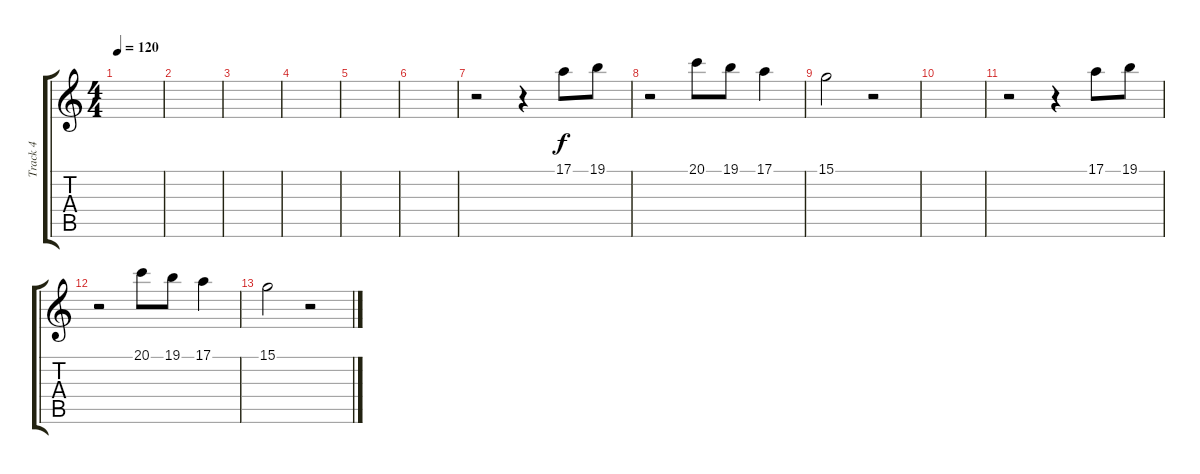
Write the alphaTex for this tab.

\track ("Track 4" "Track 4") {instrument tubularbells}
\staff {score tabs}
\tuning (E4 B3 G3 D3 A2 E2) {hide}
\ts (4 4)
\tempo 120
\clef g2
\ks c
|
|
|
|
|
|
r.2 r.4 17.1.8 19.1.8 |
r.2 20.1.8 19.1.8 17.1.4 |
15.1.2 r.2 |
|
r.2 r.4 17.1.8 19.1.8 |
r.2 20.1.8 19.1.8 17.1.4 |
15.1.2{volume 0} r.2
